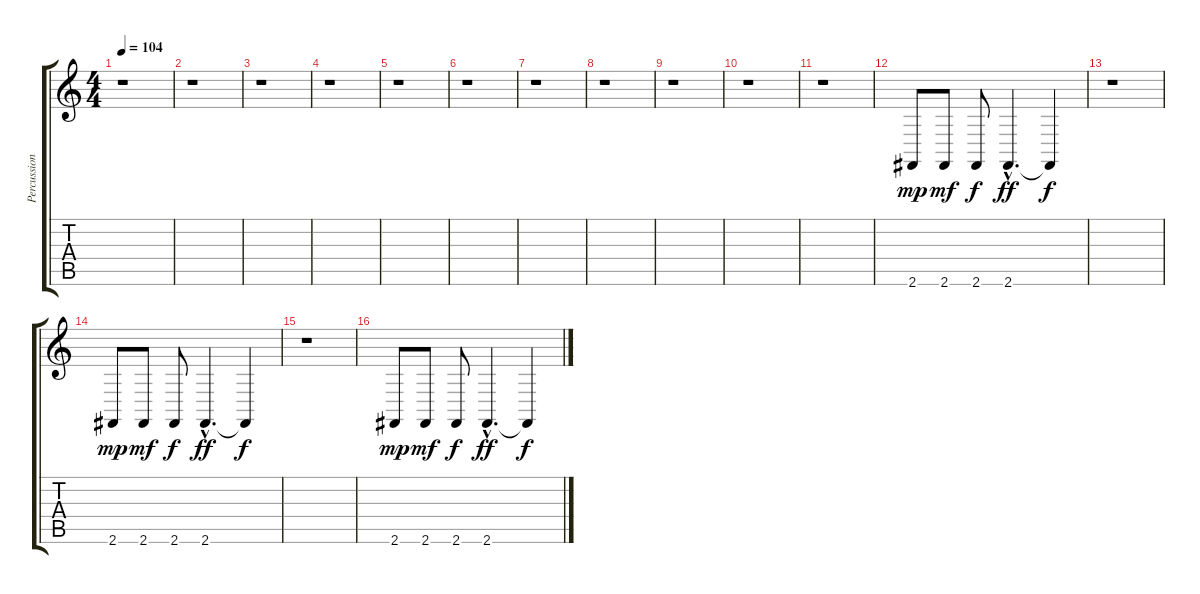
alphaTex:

\track ("Percussion (Effects)" "Percussion") {instrument taikodrum}
\staff {score tabs}
\tuning (E4 B3 G3 D3 A2 E2) {hide}
\ts (4 4)
\tempo 104
\clef g2
\ks c
r.1{dy fff} |
r.1 |
r.1 |
r.1 |
r.1 |
r.1 |
r.1 |
r.1 |
r.1 |
r.1 |
r.1 |
2.6.8{dy mp} 2.6.8{dy mf} 2.6.8{dy f} 2.6{hac}.4{d dy ff} 2.6{t}.4{dy f} |
r.1 |
2.6.8{dy mp} 2.6.8{dy mf} 2.6.8{dy f} 2.6{hac}.4{d dy ff} 2.6{t}.4{dy f} |
r.1 |
2.6.8{dy mp} 2.6.8{dy mf} 2.6.8{dy f} 2.6{hac}.4{d dy ff} 2.6{t}.4{dy f}
